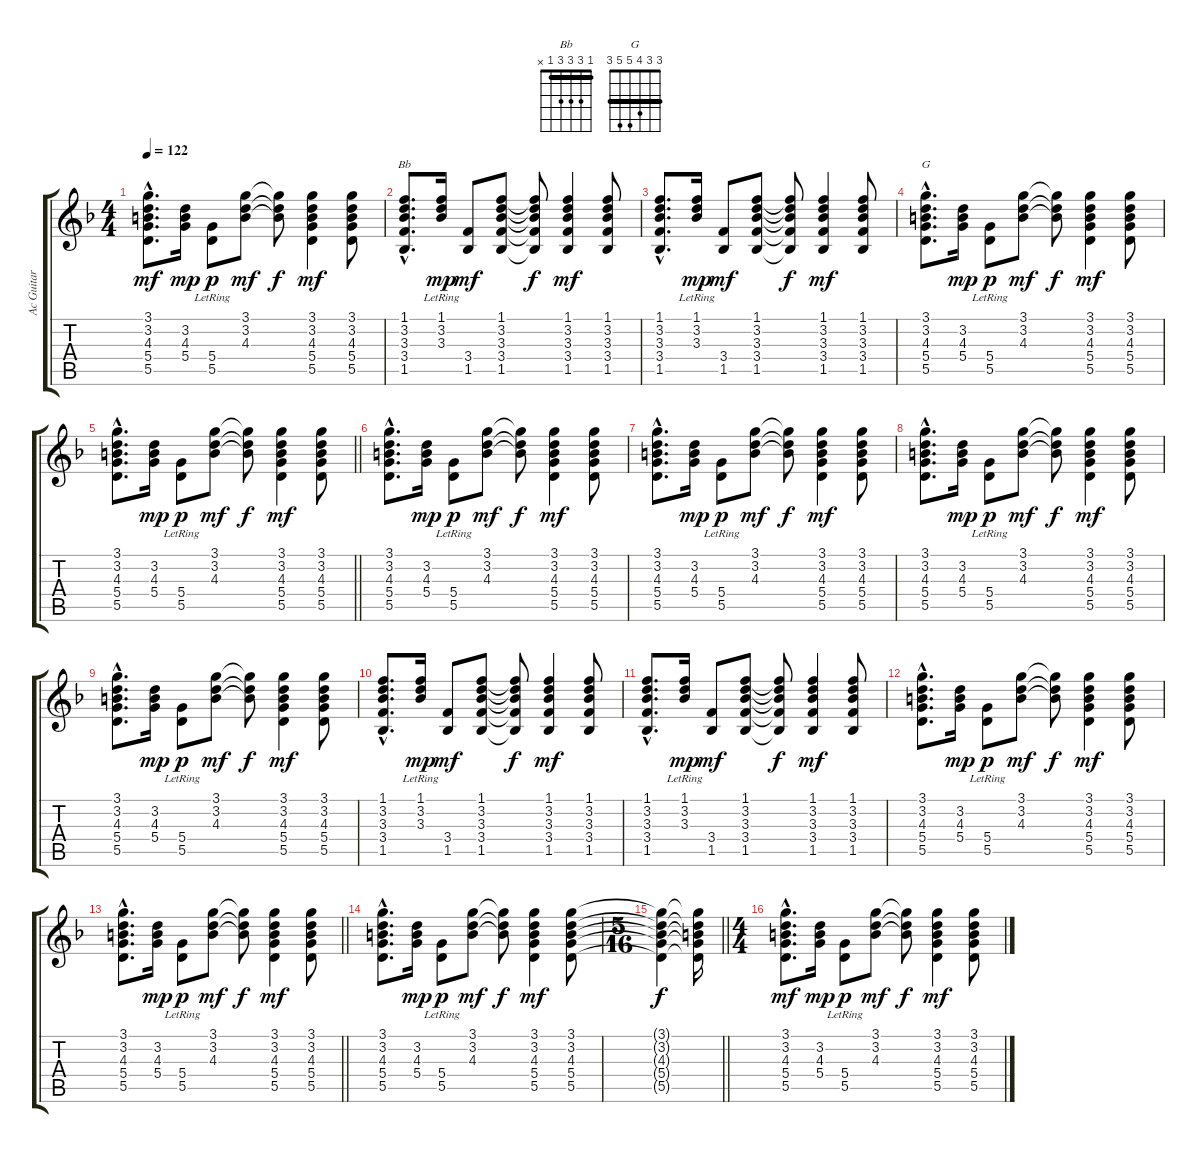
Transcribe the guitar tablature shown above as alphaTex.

\track ("Ac Guitar" "Ac Guitar") {instrument acousticguitarnylon}
\staff {score tabs}
\tuning (E4 B3 G3 D3 A2 E2) {hide}
\chord ("Bb" 1 3 3 3 1 x) {barre 1}
\chord ("G" 3 3 4 5 5 3) {barre 3}
\ts (4 4)
\tempo 122
\clef g2
\ks f
(3.1{hac} 3.2{hac} 4.3{hac} 5.4{hac} 5.5{hac}).8{d dy mf} (3.2 4.3 5.4).16{dy mp} (5.4{lr} 5.5{lr}).8{dy p} (3.1 3.2 4.3).8{dy mf} (3.1{t} 3.2{t} 4.3{t}).8{dy f} (3.1 3.2 4.3 5.4 5.5).4{dy mf} (3.1 3.2 4.3 5.4 5.5).8 |
(1.1{hac} 3.2{hac} 3.3{hac} 3.4{hac} 1.5{hac}).8{d ch "Bb"} (1.1{lr} 3.2{lr} 3.3{lr}).16{dy mp} (3.4 1.5).8{dy mf} (1.1 3.2 3.3 3.4 1.5).8 (1.1{t} 3.2{t} 3.3{t} 3.4{t} 1.5{t}).8{dy f} (1.1 3.2 3.3 3.4 1.5).4{dy mf} (1.1 3.2 3.3 3.4 1.5).8 |
(1.1{hac} 3.2{hac} 3.3{hac} 3.4{hac} 1.5{hac}).8{d} (1.1{lr} 3.2{lr} 3.3{lr}).16{dy mp} (3.4 1.5).8{dy mf} (1.1 3.2 3.3 3.4 1.5).8 (1.1{t} 3.2{t} 3.3{t} 3.4{t} 1.5{t}).8{dy f} (1.1 3.2 3.3 3.4 1.5).4{dy mf} (1.1 3.2 3.3 3.4 1.5).8 |
(3.1{hac} 3.2{hac} 4.3{hac} 5.4{hac} 5.5{hac}).8{d ch "G"} (3.2 4.3 5.4).16{dy mp} (5.4{lr} 5.5{lr}).8{dy p} (3.1 3.2 4.3).8{dy mf} (3.1{t} 3.2{t} 4.3{t}).8{dy f} (3.1 3.2 4.3 5.4 5.5).4{dy mf} (3.1 3.2 4.3 5.4 5.5).8 |
\barLineRight lightlight
(3.1{hac} 3.2{hac} 4.3{hac} 5.4{hac} 5.5{hac}).8{d} (3.2 4.3 5.4).16{dy mp} (5.4{lr} 5.5{lr}).8{dy p} (3.1 3.2 4.3).8{dy mf} (3.1{t} 3.2{t} 4.3{t}).8{dy f} (3.1 3.2 4.3 5.4 5.5).4{dy mf} (3.1 3.2 4.3 5.4 5.5).8 |
(3.1{hac} 3.2{hac} 4.3{hac} 5.4{hac} 5.5{hac}).8{d} (3.2 4.3 5.4).16{dy mp} (5.4{lr} 5.5{lr}).8{dy p} (3.1 3.2 4.3).8{dy mf} (3.1{t} 3.2{t} 4.3{t}).8{dy f} (3.1 3.2 4.3 5.4 5.5).4{dy mf} (3.1 3.2 4.3 5.4 5.5).8 |
(3.1{hac} 3.2{hac} 4.3{hac} 5.4{hac} 5.5{hac}).8{d} (3.2 4.3 5.4).16{dy mp} (5.4{lr} 5.5{lr}).8{dy p} (3.1 3.2 4.3).8{dy mf} (3.1{t} 3.2{t} 4.3{t}).8{dy f} (3.1 3.2 4.3 5.4 5.5).4{dy mf} (3.1 3.2 4.3 5.4 5.5).8 |
(3.1{hac} 3.2{hac} 4.3{hac} 5.4{hac} 5.5{hac}).8{d} (3.2 4.3 5.4).16{dy mp} (5.4{lr} 5.5{lr}).8{dy p} (3.1 3.2 4.3).8{dy mf} (3.1{t} 3.2{t} 4.3{t}).8{dy f} (3.1 3.2 4.3 5.4 5.5).4{dy mf} (3.1 3.2 4.3 5.4 5.5).8 |
(3.1{hac} 3.2{hac} 4.3{hac} 5.4{hac} 5.5{hac}).8{d} (3.2 4.3 5.4).16{dy mp} (5.4{lr} 5.5{lr}).8{dy p} (3.1 3.2 4.3).8{dy mf} (3.1{t} 3.2{t} 4.3{t}).8{dy f} (3.1 3.2 4.3 5.4 5.5).4{dy mf} (3.1 3.2 4.3 5.4 5.5).8 |
(1.1{hac} 3.2{hac} 3.3{hac} 3.4{hac} 1.5{hac}).8{d} (1.1{lr} 3.2{lr} 3.3{lr}).16{dy mp} (3.4 1.5).8{dy mf} (1.1 3.2 3.3 3.4 1.5).8 (1.1{t} 3.2{t} 3.3{t} 3.4{t} 1.5{t}).8{dy f} (1.1 3.2 3.3 3.4 1.5).4{dy mf} (1.1 3.2 3.3 3.4 1.5).8 |
(1.1{hac} 3.2{hac} 3.3{hac} 3.4{hac} 1.5{hac}).8{d} (1.1{lr} 3.2{lr} 3.3{lr}).16{dy mp} (3.4 1.5).8{dy mf} (1.1 3.2 3.3 3.4 1.5).8 (1.1{t} 3.2{t} 3.3{t} 3.4{t} 1.5{t}).8{dy f} (1.1 3.2 3.3 3.4 1.5).4{dy mf} (1.1 3.2 3.3 3.4 1.5).8 |
(3.1{hac} 3.2{hac} 4.3{hac} 5.4{hac} 5.5{hac}).8{d} (3.2 4.3 5.4).16{dy mp} (5.4{lr} 5.5{lr}).8{dy p} (3.1 3.2 4.3).8{dy mf} (3.1{t} 3.2{t} 4.3{t}).8{dy f} (3.1 3.2 4.3 5.4 5.5).4{dy mf} (3.1 3.2 4.3 5.4 5.5).8 |
\barLineRight lightlight
(3.1{hac} 3.2{hac} 4.3{hac} 5.4{hac} 5.5{hac}).8{d} (3.2 4.3 5.4).16{dy mp} (5.4{lr} 5.5{lr}).8{dy p} (3.1 3.2 4.3).8{dy mf} (3.1{t} 3.2{t} 4.3{t}).8{dy f} (3.1 3.2 4.3 5.4 5.5).4{dy mf} (3.1 3.2 4.3 5.4 5.5).8 |
(3.1{hac} 3.2{hac} 4.3{hac} 5.4{hac} 5.5{hac}).8{d} (3.2 4.3 5.4).16{dy mp} (5.4{lr} 5.5{lr}).8{dy p} (3.1 3.2 4.3).8{dy mf} (3.1{t} 3.2{t} 4.3{t}).8{dy f} (3.1 3.2 4.3 5.4 5.5).4{dy mf} (3.1 3.2 4.3 5.4 5.5).8 |
\ts (5 16)
\barLineRight lightlight
(3.1{t} 3.2{t} 4.3{t} 5.4{t} 5.5{t}).4{dy f} (3.1{t} 3.2{t} 4.3{t} 5.4{t} 5.5{t}).16 |
\ts (4 4)
(3.1{hac} 3.2{hac} 4.3{hac} 5.4{hac} 5.5{hac}).8{d dy mf} (3.2 4.3 5.4).16{dy mp} (5.4{lr} 5.5{lr}).8{dy p} (3.1 3.2 4.3).8{dy mf} (3.1{t} 3.2{t} 4.3{t}).8{dy f} (3.1 3.2 4.3 5.4 5.5).4{dy mf} (3.1 3.2 4.3 5.4 5.5).8
